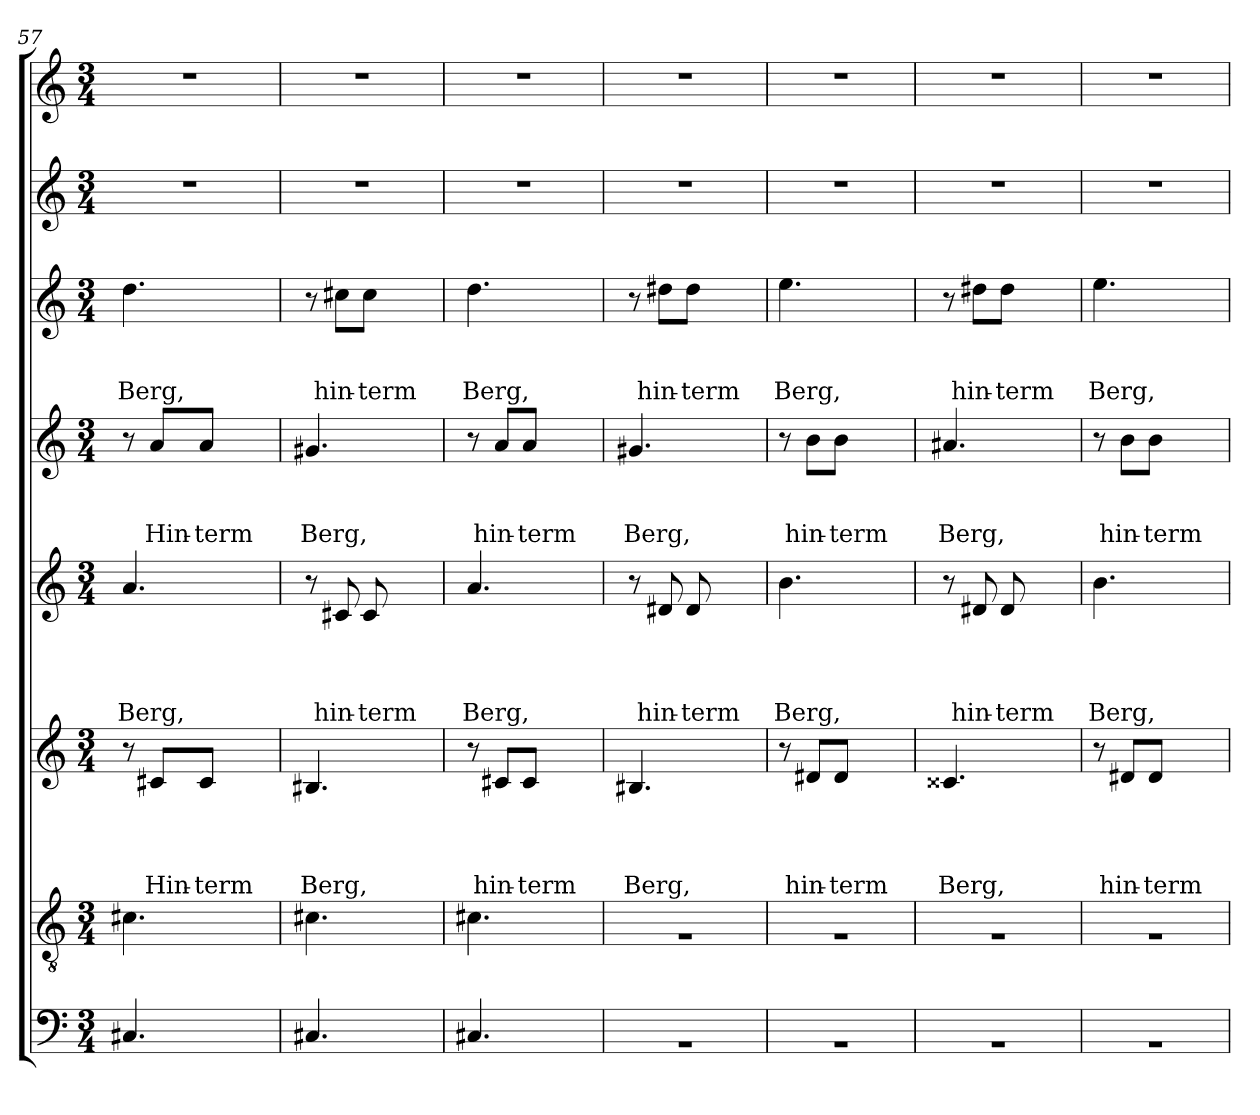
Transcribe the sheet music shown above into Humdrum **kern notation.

**kern	**text	**kern	**text	**kern	**text	**text	**text	**text	**kern	**text	**text	**text	**text	**kern	**text	**text	**text	**kern	**text	**text	**text	**kern	**kern
*part8	*part8	*part7	*part7	*part6	*part6	*part6	*part6	*part6	*part5	*part5	*part5	*part5	*part5	*part4	*part4	*part4	*part4	*part3	*part3	*part3	*part3	*part2	*part1
*staff8	*staff8	*staff7	*staff7	*staff6	*staff6	*staff6	*staff6	*staff6	*staff5	*staff5	*staff5	*staff5	*staff5	*staff4	*staff4	*staff4	*staff4	*staff3	*staff3	*staff3	*staff3	*staff2	*staff1
*clefF4	*	*clefGv2	*	*clefG2	*	*	*	*	*clefG2	*	*	*	*	*clefG2	*	*	*	*clefG2	*	*	*	*clefG2	*clefG2
*k[]	*	*k[]	*	*k[]	*	*	*	*	*k[]	*	*	*	*	*k[]	*	*	*	*k[]	*	*	*	*k[]	*k[]
*C:	*	*C:	*	*C:	*	*	*	*	*C:	*	*	*	*	*C:	*	*	*	*C:	*	*	*	*C:	*C:
*M3/4	*	*M3/4	*	*M3/4	*	*	*	*	*M3/4	*	*	*	*	*M3/4	*	*	*	*M3/4	*	*	*	*M3/4	*M3/4
=57	=57	=57	=57	=57	=57	=57	=57	=57	=57	=57	=57	=57	=57	=57	=57	=57	=57	=57	=57	=57	=57	=57	=57
!	!	!	!	!	!	!	!	!	!	!	!	!	!LO:LY:b	!	!	!	!	!	!	!	!LO:LY:b	!	!
4.C#/	.	4.c#\	.	8r	.	.	.	.	4.a/	.	.	.	Berg,	8r	.	.	.	4.dd\	.	.	Berg,	2.r	2.r
!	!	!	!	!	!	!	!	!LO:LY:b	!	!	!	!	!	!	!	!	!LO:LY:b	!	!	!	!	!	!
.	.	.	.	8c#X/L	.	.	.	Hin-	.	.	.	.	.	8a/L	.	.	Hin-	.	.	.	.	.	.
!	!	!	!	!	!	!	!	!LO:LY:b	!	!	!	!	!	!	!	!	!LO:LY:b	!	!	!	!	!	!
.	.	.	.	8c#/J	.	.	.	-term	.	.	.	.	.	8a/J	.	.	-term	.	.	.	.	.	.
4.ryy	.	4.ryy	.	4.ryy	.	.	.	.	4.ryy	.	.	.	.	4.ryy	.	.	.	4.ryy	.	.	.	.	.
=58	=58	=58	=58	=58	=58	=58	=58	=58	=58	=58	=58	=58	=58	=58	=58	=58	=58	=58	=58	=58	=58	=58	=58
!	!	!	!	!	!	!	!	!LO:LY:b	!	!	!	!	!	!	!	!	!LO:LY:b	!	!	!	!	!	!
4.C#/	.	4.c#\	.	4.B#X/	.	.	.	Berg,	8r	.	.	.	.	4.g#X/	.	.	Berg,	8r	.	.	.	2.r	2.r
!	!	!	!	!	!	!	!	!	!	!	!	!	!LO:LY:b	!	!	!	!	!	!	!	!LO:LY:b	!	!
.	.	.	.	.	.	.	.	.	8c#X/	.	.	.	hin-	.	.	.	.	8cc#X\L	.	.	hin-	.	.
!	!	!	!	!	!	!	!	!	!	!	!	!	!LO:LY:b	!	!	!	!	!	!	!	!LO:LY:b	!	!
.	.	.	.	.	.	.	.	.	8c#/	.	.	.	-term	.	.	.	.	8cc#\J	.	.	-term	.	.
4.ryy	.	4.ryy	.	4.ryy	.	.	.	.	4.ryy	.	.	.	.	4.ryy	.	.	.	4.ryy	.	.	.	.	.
=59	=59	=59	=59	=59	=59	=59	=59	=59	=59	=59	=59	=59	=59	=59	=59	=59	=59	=59	=59	=59	=59	=59	=59
!	!	!	!	!	!	!	!	!	!	!	!	!	!LO:LY:b	!	!	!	!	!	!	!	!LO:LY:b	!	!
4.C#/	.	4.c#\	.	8r	.	.	.	.	4.a/	.	.	.	Berg,	8r	.	.	.	4.dd\	.	.	Berg,	2.r	2.r
!	!	!	!	!	!	!	!	!LO:LY:b	!	!	!	!	!	!	!	!	!LO:LY:b	!	!	!	!	!	!
.	.	.	.	8c#X/L	.	.	.	hin-	.	.	.	.	.	8a/L	.	.	hin-	.	.	.	.	.	.
!	!	!	!	!	!	!	!	!LO:LY:b	!	!	!	!	!	!	!	!	!LO:LY:b	!	!	!	!	!	!
.	.	.	.	8c#/J	.	.	.	-term	.	.	.	.	.	8a/J	.	.	-term	.	.	.	.	.	.
4.ryy	.	4.ryy	.	4.ryy	.	.	.	.	4.ryy	.	.	.	.	4.ryy	.	.	.	4.ryy	.	.	.	.	.
!!LO:LB:g=z
=60	=60	=60	=60	=60	=60	=60	=60	=60	=60	=60	=60	=60	=60	=60	=60	=60	=60	=60	=60	=60	=60	=60	=60
!LO:N:vis=1	!	!LO:N:vis=1	!	!	!	!	!	!LO:LY:b	!	!	!	!	!	!	!	!	!LO:LY:b	!	!	!	!	!	!
2.rC	.	2.rA	.	4.B#X/	.	.	.	Berg,	8r	.	.	.	.	4.g#X/	.	.	Berg,	8r	.	.	.	2.r	2.r
!	!	!	!	!	!	!	!	!	!	!	!	!	!LO:LY:b	!	!	!	!	!	!	!	!LO:LY:b	!	!
.	.	.	.	.	.	.	.	.	8d#X/	.	.	.	hin-	.	.	.	.	8dd#X\L	.	.	hin-	.	.
!	!	!	!	!	!	!	!	!	!	!	!	!	!LO:LY:b	!	!	!	!	!	!	!	!LO:LY:b	!	!
.	.	.	.	.	.	.	.	.	8d#/	.	.	.	-term	.	.	.	.	8dd#\J	.	.	-term	.	.
.	.	.	.	4.ryy	.	.	.	.	4.ryy	.	.	.	.	4.ryy	.	.	.	4.ryy	.	.	.	.	.
=61	=61	=61	=61	=61	=61	=61	=61	=61	=61	=61	=61	=61	=61	=61	=61	=61	=61	=61	=61	=61	=61	=61	=61
!LO:N:vis=1	!	!LO:N:vis=1	!	!	!	!	!	!	!	!	!	!	!LO:LY:b	!	!	!	!	!	!	!	!LO:LY:b	!	!
2.rC	.	2.rA	.	8r	.	.	.	.	4.b\	.	.	.	Berg,	8r	.	.	.	4.ee\	.	.	Berg,	2.r	2.r
!	!	!	!	!	!	!	!	!LO:LY:b	!	!	!	!	!	!	!	!	!LO:LY:b	!	!	!	!	!	!
.	.	.	.	8d#X/L	.	.	.	hin-	.	.	.	.	.	8b\L	.	.	hin-	.	.	.	.	.	.
!	!	!	!	!	!	!	!	!LO:LY:b	!	!	!	!	!	!	!	!	!LO:LY:b	!	!	!	!	!	!
.	.	.	.	8d#/J	.	.	.	-term	.	.	.	.	.	8b\J	.	.	-term	.	.	.	.	.	.
.	.	.	.	4.ryy	.	.	.	.	4.ryy	.	.	.	.	4.ryy	.	.	.	4.ryy	.	.	.	.	.
=62	=62	=62	=62	=62	=62	=62	=62	=62	=62	=62	=62	=62	=62	=62	=62	=62	=62	=62	=62	=62	=62	=62	=62
!LO:N:vis=1	!	!LO:N:vis=1	!	!	!	!	!	!LO:LY:b	!	!	!	!	!	!	!	!	!LO:LY:b	!	!	!	!	!	!
2.rC	.	2.rA	.	4.c##X/	.	.	.	Berg,	8r	.	.	.	.	4.a#X/	.	.	Berg,	8r	.	.	.	2.r	2.r
!	!	!	!	!	!	!	!	!	!	!	!	!	!LO:LY:b	!	!	!	!	!	!	!	!LO:LY:b	!	!
.	.	.	.	.	.	.	.	.	8d#X/	.	.	.	hin-	.	.	.	.	8dd#X\L	.	.	hin-	.	.
!	!	!	!	!	!	!	!	!	!	!	!	!	!LO:LY:b	!	!	!	!	!	!	!	!LO:LY:b	!	!
.	.	.	.	.	.	.	.	.	8d#/	.	.	.	-term	.	.	.	.	8dd#\J	.	.	-term	.	.
.	.	.	.	4.ryy	.	.	.	.	4.ryy	.	.	.	.	4.ryy	.	.	.	4.ryy	.	.	.	.	.
=63	=63	=63	=63	=63	=63	=63	=63	=63	=63	=63	=63	=63	=63	=63	=63	=63	=63	=63	=63	=63	=63	=63	=63
!LO:N:vis=1	!	!LO:N:vis=1	!	!	!	!	!	!	!	!	!	!	!LO:LY:b	!	!	!	!	!	!	!	!LO:LY:b	!	!
2.rC	.	2.rA	.	8r	.	.	.	.	4.b\	.	.	.	Berg,	8r	.	.	.	4.ee\	.	.	Berg,	2.r	2.r
!	!	!	!	!	!	!	!	!LO:LY:b	!	!	!	!	!	!	!	!	!LO:LY:b	!	!	!	!	!	!
.	.	.	.	8d#X/L	.	.	.	hin-	.	.	.	.	.	8b\L	.	.	hin-	.	.	.	.	.	.
!	!	!	!	!	!	!	!	!LO:LY:b	!	!	!	!	!	!	!	!	!LO:LY:b	!	!	!	!	!	!
.	.	.	.	8d#/J	.	.	.	-term	.	.	.	.	.	8b\J	.	.	-term	.	.	.	.	.	.
.	.	.	.	4.ryy	.	.	.	.	4.ryy	.	.	.	.	4.ryy	.	.	.	4.ryy	.	.	.	.	.
=	=	=	=	=	=	=	=	=	=	=	=	=	=	=	=	=	=	=	=	=	=	=	=
*-	*-	*-	*-	*-	*-	*-	*-	*-	*-	*-	*-	*-	*-	*-	*-	*-	*-	*-	*-	*-	*-	*-	*-
